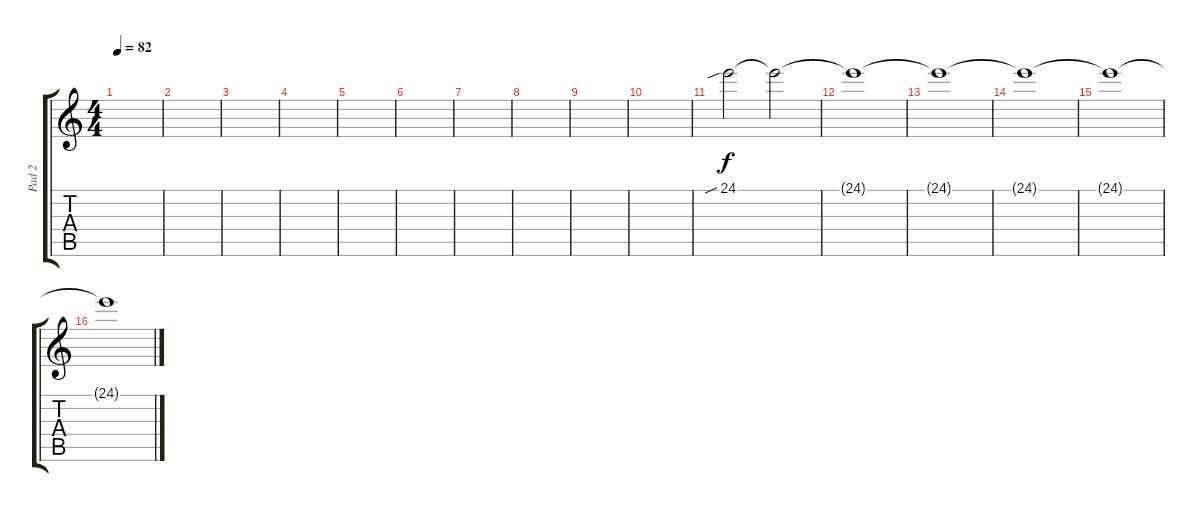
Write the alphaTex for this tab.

\track ("Pad 2" "Pad 2") {instrument stringensemble1}
\staff {score tabs}
\tuning (E4 B3 G3 D3 A2 E2) {hide}
\ts (4 4)
\tempo 82
\clef g2
\ks c
|
|
|
|
|
|
|
|
|
|
24.1{sib}.2{dy f} 24.1{t}.2 |
24.1{t}.1 |
24.1{t}.1 |
24.1{t}.1 |
24.1{t}.1 |
24.1{t}.1
